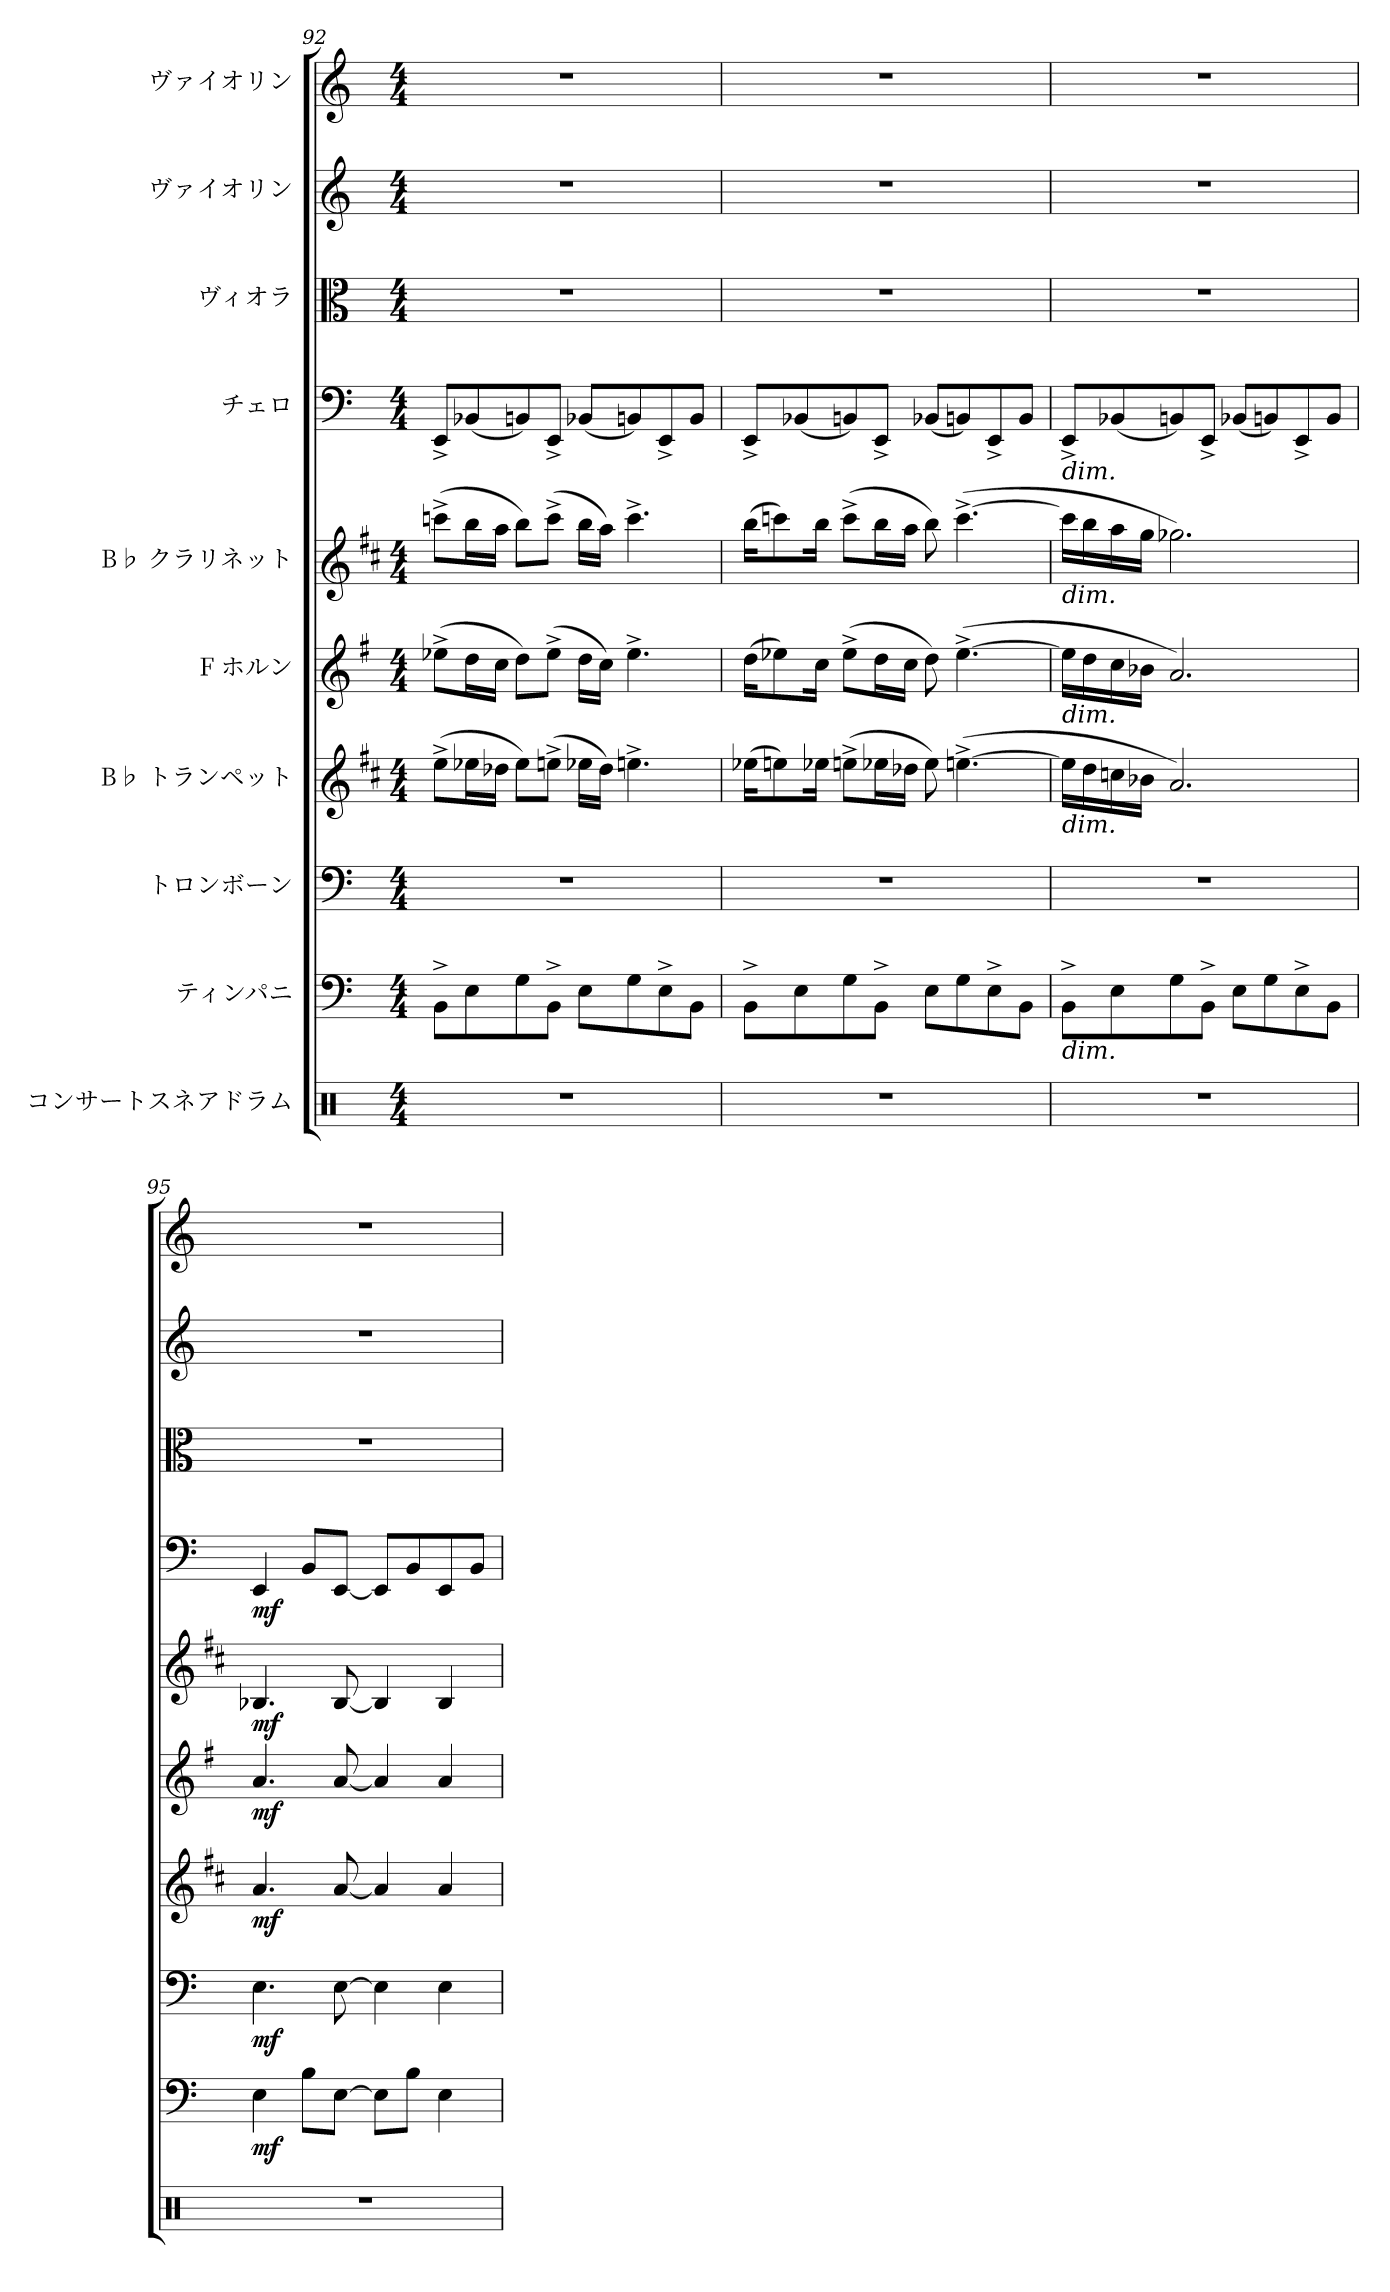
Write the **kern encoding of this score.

**kern	**kern	**dynam	**kern	**dynam	**kern	**dynam	**kern	**dynam	**kern	**dynam	**kern	**dynam	**kern	**kern	**kern
*part10	*part9	*part9	*part8	*part8	*part7	*part7	*part6	*part6	*part5	*part5	*part4	*part4	*part3	*part2	*part1
*staff10	*staff9	*staff9	*staff8	*staff8	*staff7	*staff7	*staff6	*staff6	*staff5	*staff5	*staff4	*staff4	*staff3	*staff2	*staff1
*I"コンサートスネアドラム	*I"ティンパニ	*	*I"トロンボーン	*	*I"B♭ トランペット	*	*I"F ホルン	*	*I"B♭ クラリネット	*	*I"チェロ	*	*I"ヴィオラ	*I"ヴァイオリン	*I"ヴァイオリン
!!LO:PB:g=z
*clefX	*clefF4	*	*clefF4	*	*clefG2	*	*clefG2	*	*clefG2	*	*clefF4	*	*clefC3	*clefG2	*clefG2
*	*	*	*	*	*ITrd1c2	*	*ITrd4c7	*	*ITrd1c2	*	*	*	*	*	*
*k[]	*k[]	*	*k[]	*	*k[]	*	*k[]	*	*k[]	*	*k[]	*	*k[]	*k[]	*k[]
*M4/4	*M4/4	*	*M4/4	*	*M4/4	*	*M4/4	*	*M4/4	*	*M4/4	*	*M4/4	*M4/4	*M4/4
=92	=92	=92	=92	=92	=92	=92	=92	=92	=92	=92	=92	=92	=92	=92	=92
1r	8BB^\L	.	1r	.	(>8dd^\L	.	(>8a-X^\L	.	(>8bb-X^\L	.	8EE^/L	.	1r	1r	1r
.	8E\	.	.	.	16dd-X\L	.	16g\L	.	16aa\L	.	(<8BB-X/	.	.	.	.
.	.	.	.	.	16cc-X\JJ	.	16f\JJ	.	16gg\JJ	.	.	.	.	.	.
.	8G\	.	.	.	8dd-\L)	.	8g\L)	.	8aa\L)	.	8BBn/)	.	.	.	.
.	8BB^\J	.	.	.	(>8ddn^\J	.	(>8a-^\J	.	(>8bb-^\J	.	8EE^/J	.	.	.	.
.	8E\L	.	.	.	16dd-X\LL	.	16g\LL	.	16aa\LL	.	(<8BB-X/L	.	.	.	.
.	.	.	.	.	16cc-\JJ)	.	16f\JJ)	.	16gg\JJ)	.	.	.	.	.	.
.	8G\	.	.	.	4.ddn^\	.	4.a-^\	.	4.bb-^\	.	8BBn/)	.	.	.	.
.	8E^\	.	.	.	.	.	.	.	.	.	8EE^/	.	.	.	.
.	8BB\J	.	.	.	.	.	.	.	.	.	8BB/J	.	.	.	.
=93	=93	=93	=93	=93	=93	=93	=93	=93	=93	=93	=93	=93	=93	=93	=93
1r	8BB^\L	.	1r	.	(>16dd-X\KL	.	(>16g\KL	.	(>16aa\KL	.	8EE^/L	.	1r	1r	1r
.	.	.	.	.	8ddn\)	.	8a-X\)	.	8bb-X\)	.	.	.	.	.	.
.	8E\	.	.	.	.	.	.	.	.	.	(<8BB-X/	.	.	.	.
.	.	.	.	.	16dd-X\Jk	.	16f\Jk	.	16aa\Jk	.	.	.	.	.	.
.	8G\	.	.	.	(>8ddn^\L	.	(>8a-^\L	.	(>8bb-^\L	.	8BBn/)	.	.	.	.
.	8BB^\J	.	.	.	16dd-X\L	.	16g\L	.	16aa\L	.	8EE^/J	.	.	.	.
.	.	.	.	.	16cc-X\JJ	.	16f\JJ	.	16gg\JJ	.	.	.	.	.	.
.	8E\L	.	.	.	8dd-\)	.	8g\)	.	8aa\)	.	(<8BB-X/L	.	.	.	.
.	8G\	.	.	.	(>[4.ddn^\	.	(>[4.a-^\	.	(>[4.bb-^\	.	8BBn/)	.	.	.	.
.	8E^\	.	.	.	.	.	.	.	.	.	8EE^/	.	.	.	.
.	8BB\J	.	.	.	.	.	.	.	.	.	8BB/J	.	.	.	.
!!LO:PB:g=z
=94	=94	=94	=94	=94	=94	=94	=94	=94	=94	=94	=94	=94	=94	=94	=94
!	!	!	!	!	!	!	!	!	!	!	!LO:TX:b:i:t=dim.	!	!	!	!
!	!	!	!	!	!	!	!	!	!LO:TX:b:i:t=dim.	!	!	!	!	!	!
!	!	!	!	!	!	!	!LO:TX:b:i:t=dim.	!	!	!	!	!	!	!	!
!	!	!	!	!	!LO:TX:b:i:t=dim.	!	!	!	!	!	!	!	!	!	!
!	!LO:TX:b:i:t=dim.	!	!	!	!	!	!	!	!	!	!	!	!	!	!
1r	8BB^\L	.	1r	.	16dd\LL]	.	16a-\LL]	.	16bb-\LL]	.	8EE^/L	.	1r	1r	1r
.	.	.	.	.	16cc\	.	16g\	.	16aa\	.	.	.	.	.	.
.	8E\	.	.	.	16b-X\	.	16f\	.	16gg\	.	(<8BB-X/	.	.	.	.
.	.	.	.	.	16a-X\JJ	.	16e-X\JJ	.	16ff\JJ	.	.	.	.	.	.
.	8G\	.	.	.	2.g/)	.	2.d/)	.	2.ff-X\)	.	8BBn/)	.	.	.	.
.	8BB^\J	.	.	.	.	.	.	.	.	.	8EE^/J	.	.	.	.
.	8E\L	.	.	.	.	.	.	.	.	.	(<8BB-X/L	.	.	.	.
.	8G\	.	.	.	.	.	.	.	.	.	8BBn/)	.	.	.	.
.	8E^\	.	.	.	.	.	.	.	.	.	8EE^/	.	.	.	.
.	8BB\J	.	.	.	.	.	.	.	.	.	8BB/J	.	.	.	.
=95	=95	=95	=95	=95	=95	=95	=95	=95	=95	=95	=95	=95	=95	=95	=95
!	!	!LO:DY:b	!	!LO:DY:b	!	!LO:DY:b	!	!LO:DY:b	!	!LO:DY:b	!	!LO:DY:b	!	!	!
1r	4E\	mf	4.E\	mf	4.g/	mf	4.d/	mf	4.A-X/	mf	4EE/	mf	1r	1r	1r
.	8B\L	.	.	.	.	.	.	.	.	.	8BB/L	.	.	.	.
.	[8E\J	.	[8E\	.	[8g/	.	[8d/	.	[8A-/	.	[8EE/J	.	.	.	.
.	8E\L]	.	4E\]	.	4g/]	.	4d/]	.	4A-/]	.	8EE/L]	.	.	.	.
.	8B\J	.	.	.	.	.	.	.	.	.	8BB/	.	.	.	.
.	4E\	.	4E\	.	4g/	.	4d/	.	4A-/	.	8EE/	.	.	.	.
.	.	.	.	.	.	.	.	.	.	.	8BB/J	.	.	.	.
=	=	=	=	=	=	=	=	=	=	=	=	=	=	=	=
*-	*-	*-	*-	*-	*-	*-	*-	*-	*-	*-	*-	*-	*-	*-	*-
